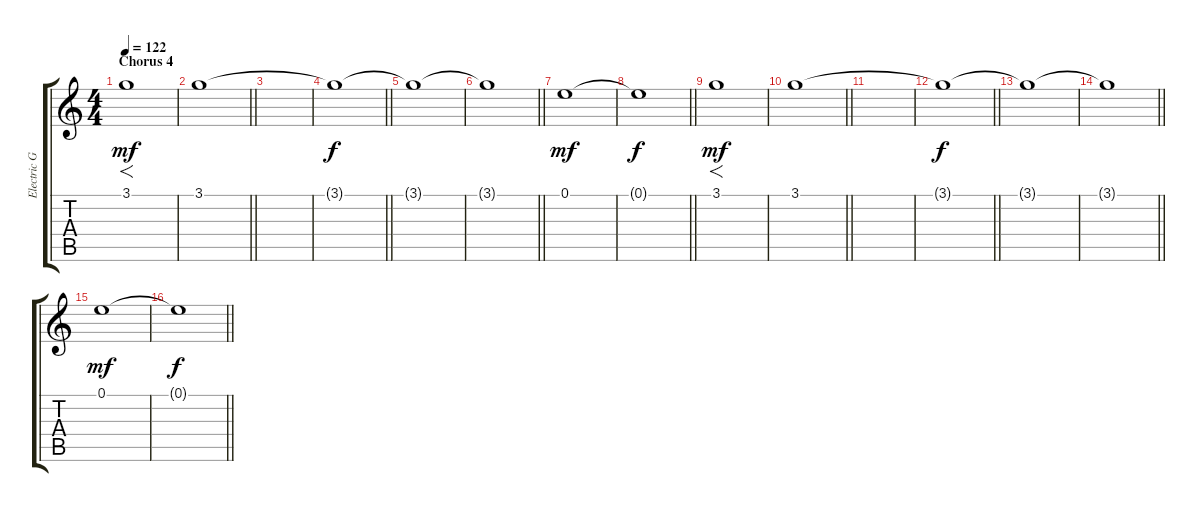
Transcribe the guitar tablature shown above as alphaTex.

\track ("Electric Guitar" "Electric G") {instrument distortionguitar}
\staff {score tabs}
\tuning (E4 B3 G3 D3 A2 E2) {hide}
\ts (4 4)
\section ("" "Chorus 4")
\tempo 122
\clef g2
\ks c
3.1.1{f dy mf} |
\barLineRight lightlight
3.1.1 |
|
\barLineRight lightlight
3.1{t}.1{dy f} |
3.1{t}.1 |
\barLineRight lightlight
3.1{t}.1 |
0.1.1{dy mf} |
\barLineRight lightlight
0.1{t}.1{dy f} |
3.1.1{f dy mf} |
\barLineRight lightlight
3.1.1 |
|
\barLineRight lightlight
3.1{t}.1{dy f} |
3.1{t}.1 |
\barLineRight lightlight
3.1{t}.1 |
0.1.1{dy mf} |
\barLineRight lightlight
0.1{t}.1{dy f}
